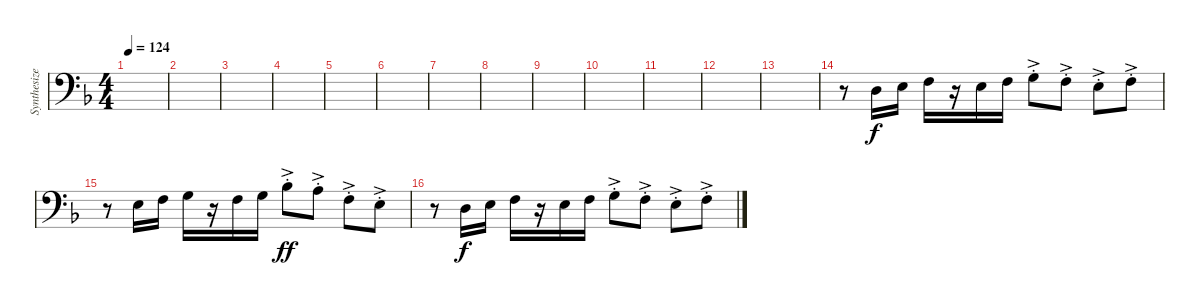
\track ("Synthesizer (Staff 2)" "Synthesize") {instrument synthbrass1}
\staff {score}
\tuning (E4 B3 G3 D3 A2 E2 B1) {hide}
\ts (4 4)
\tempo 124
\clef f4
\ks dminor
|
|
|
|
|
|
|
|
|
|
|
|
|
r.8 0.4.16{dy f} 2.4.16 3.4.16 r.16 2.4.16 3.4.16 0.3{ac st}.8 3.4{ac st}.8 2.4{ac st}.8 3.4{ac st}.8 |
r.8 2.4.16 3.4.16 0.3.16 r.16 3.4.16 0.3.16 3.3{ac st}.8{dy ff} 2.3{ac st}.8 3.4{ac st}.8 2.4{ac st}.8 |
r.8 0.4.16{dy f} 2.4.16 3.4.16 r.16 2.4.16 3.4.16 0.3{ac st}.8 3.4{ac st}.8 2.4{ac st}.8 3.4{ac st}.8
